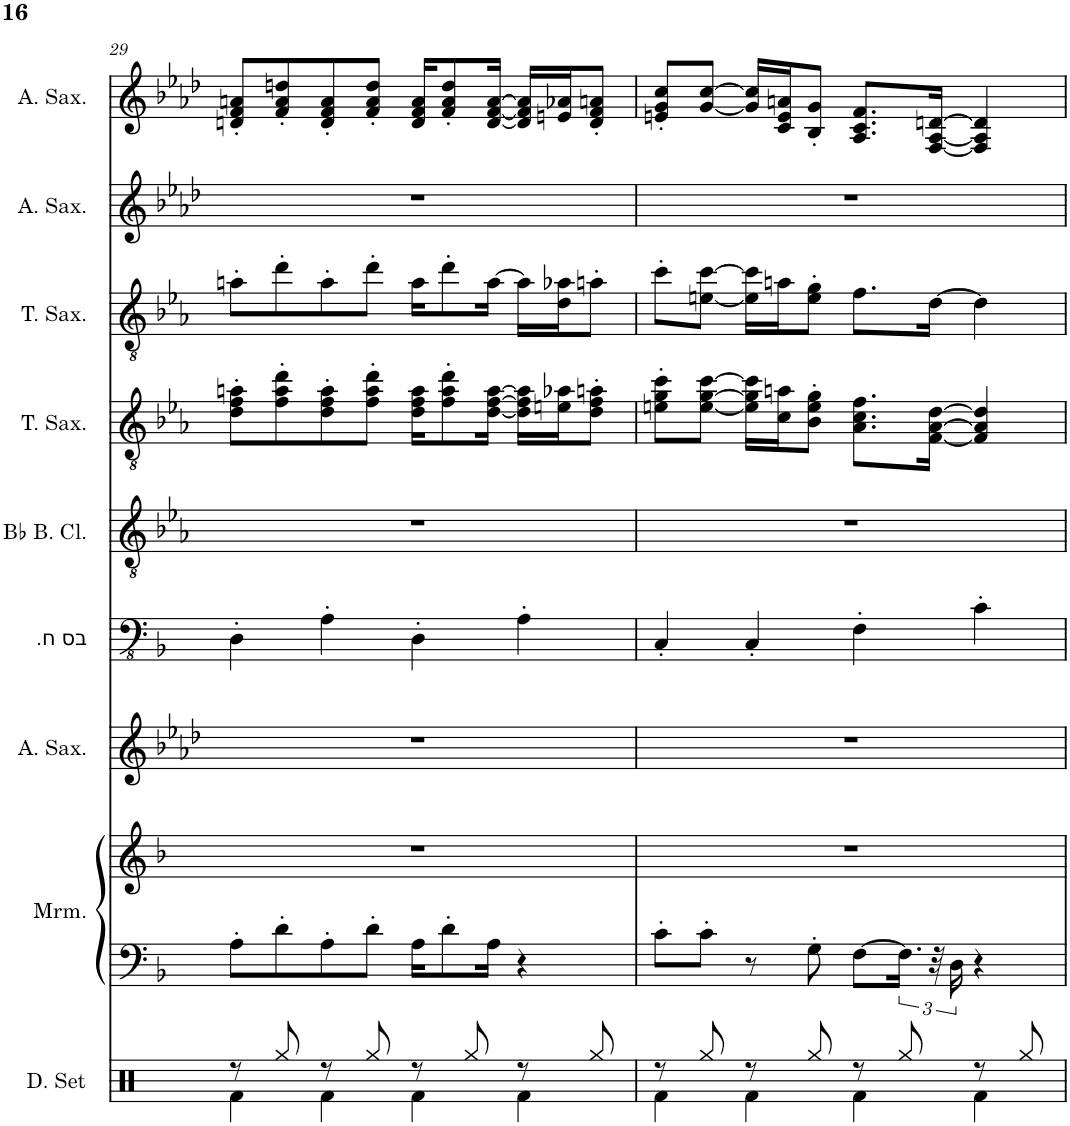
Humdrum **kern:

**kern	**kern	**kern	**kern	**kern	**kern	**kern	**kern	**kern	**kern
*part9	*part8	*part8	*part7	*part6	*part5	*part4	*part3	*part2	*part1
*staff10	*staff9	*staff8	*staff7	*staff6	*staff5	*staff4	*staff3	*staff2	*staff1
*I"מערכת תופים, Drums	*I"מרימבה (חמשה כפולה), Marimba	*	*I"סקסופון אלט, Alto 3	*I"בס חשמלית, finger Bass	*I"Bb Bass Clarinet, Clarinet	*I"סקסופון טנור, Tenor 2	*I"סקסופון טנור, Tenor 2	*I"סקסופון אלט, Alto 2	*I"סקסופון אלט, Alto 1
*	*I'Mrm.	*	*	*	*I'Bb B. Cl.	*	*	*	*
!!LO:PB:g=z
*clefX	*clefF4	*clefG2	*clefG2	*clefFv4	*clefGv2	*clefGv2	*clefGv2	*clefG2	*clefG2
*	*	*	*ITrd5c9	*	*ITrd8c14	*ITrd8c14	*ITrd8c14	*ITrd5c9	*ITrd5c9
*k[]	*k[b-]	*k[b-]	*k[b-e-a-d-]	*k[b-]	*k[b-e-a-]	*k[b-e-a-]	*k[b-e-a-]	*k[b-e-a-d-]	*k[b-e-a-d-]
*M4/4	*M4/4	*M4/4	*M4/4	*M4/4	*M4/4	*M4/4	*M4/4	*M4/4	*M4/4
=29	=29	=29	=29	=29	=29	=29	=29	=29	=29
*^	*	*	*	*	*	*	*	*	*
8r	4Rf\	8A'\L	1r	1r	4DD'\	1r	8d\' 8f\' 8an\'L	8an'\L	1r	8dn/' 8f/' 8an/'L
8Rgg/	.	8d'\	.	.	.	.	8f\' 8a\' 8dd\'	8dd'\	.	8f/' 8a/' 8ddn/'
8r	4Rf\	8A'\	.	.	4AA'\	.	8d\' 8f\' 8a\'	8a'\	.	8d/' 8f/' 8a/'
8Rgg/	.	8d'\J	.	.	.	.	8f\' 8a\' 8dd\'J	8dd'\J	.	8f/' 8a/' 8dd/'J
8r	4Rf\	16A\KL	.	.	4DD'\	.	16d\ 16f\ 16a\KL	16a\KL	.	16d/ 16f/ 16a/KL
.	.	8d'\	.	.	.	.	8f\' 8a\' 8dd\'	8dd'\	.	8f/' 8a/' 8dd/'
8Rgg/	.	.	.	.	.	.	.	.	.	.
.	.	16A\Jk	.	.	.	.	[16d\ [16f\ [16a\Jk	[16a\Jk	.	[16d/ [16f/ [16a/Jk
8r	4Rf\	4r	.	.	4AA'\	.	16d\] 16f\] 16a\]LL	16a\LL]	.	16d/] 16f/] 16a/]LL
.	.	.	.	.	.	.	16en\ 16a-X\J	16d\ 16a-X\J	.	16en/ 16a-X/J
8Rgg/	.	.	.	.	.	.	8d\' 8f\' 8an\'J	8an'\J	.	8d/' 8f/' 8an/'J
=30	=30	=30	=30	=30	=30	=30	=30	=30	=30	=30
8r	4Rf\	8c'\L	1r	1r	4CC'/	1r	8en\' 8g\' 8cc\'L	8cc'\L	1r	8en/' 8g/' 8cc/'L
8Rgg/	.	8c'\J	.	.	.	.	[8e\ [8g\ [8cc\J	[8en\ [8cc\J	.	[8g/ [8cc/J
8r	4Rf\	8r	.	.	4CC'/	.	16e\] 16g\] 16cc\]LL	16e\] 16cc\]LL	.	16g/] 16cc/]LL
.	.	.	.	.	.	.	16c\ 16an\J	16an\J	.	16c/ 16e/ 16an/J
8Rgg/	.	8G'\	.	.	.	.	8B-\' 8e\' 8g\'J	8e\' 8g\'J	.	8B-/' 8g/'J
8r	4Rf\	[8F\L	.	.	4FF'\	.	8.A-\ 8.c\ 8.f\L	8.f\L	.	8.A-/ 8.c/ 8.f/L
8Rgg/	.	24.F\Jk]	.	.	.	.	.	.	.	.
.	.	48r	.	.	.	.	[16F\ [16A-\ [16d\Jk	[16d\Jk	.	[16F/ [16A-/ [16dn/Jk
.	.	24D\	.	.	.	.	.	.	.	.
8r	4Rf\	4r	.	.	4C'\	.	4F/] 4A-/] 4d/]	4d\]	.	4F/] 4A-/] 4d/]
8Rgg/	.	.	.	.	.	.	.	.	.	.
*v	*v	*	*	*	*	*	*	*	*	*
=	=	=	=	=	=	=	=	=	=
*-	*-	*-	*-	*-	*-	*-	*-	*-	*-
